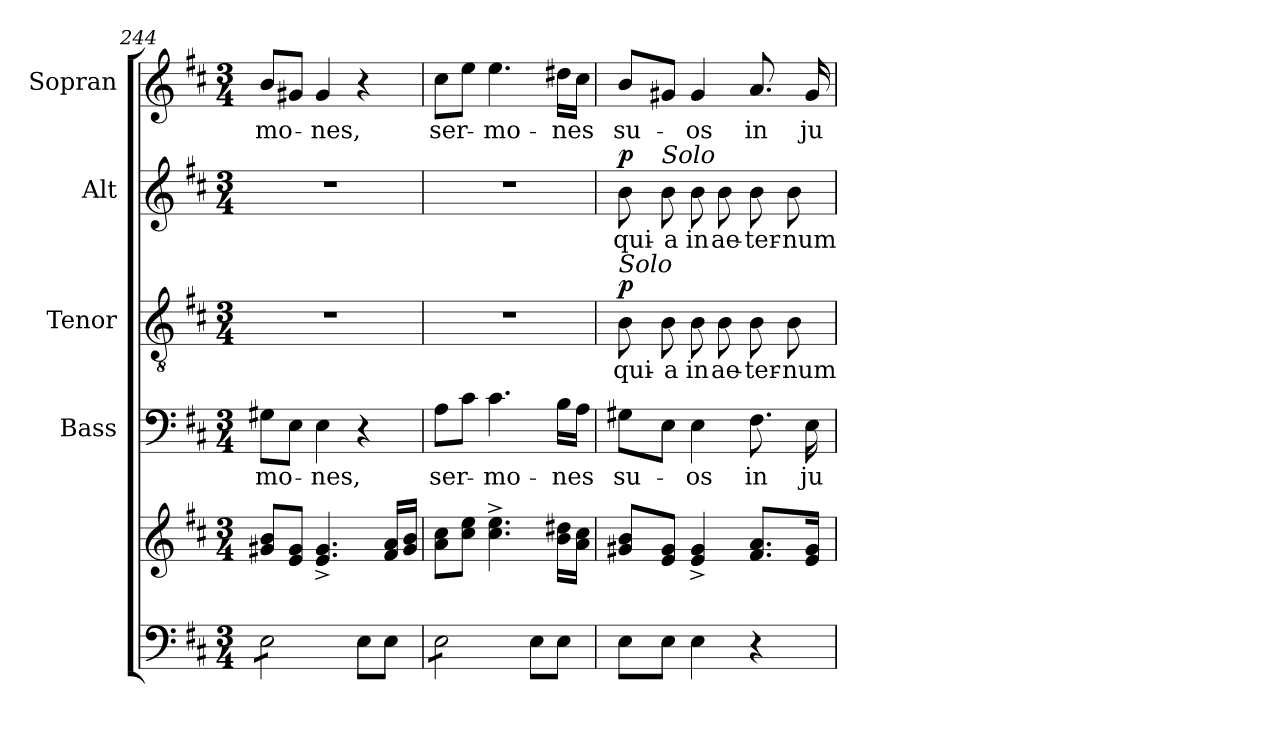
**kern	**kern	**kern	**text	**kern	**text	**dynam	**kern	**text	**dynam	**kern	**text
*part5	*part5	*part4	*part4	*part3	*part3	*part3	*part2	*part2	*part2	*part1	*part1
*staff6	*staff5	*staff4	*staff4	*staff3	*staff3	*staff3	*staff2	*staff2	*staff2	*staff1	*staff1
*	*	*I"Bass	*	*I"Tenor	*	*	*I"Alt	*	*	*I"Sopran	*
*	*	*I'B.	*	*I'T.	*	*	*I'A.	*	*	*I'S.	*
*clefF4	*clefG2	*clefF4	*	*clefGv2	*	*	*clefG2	*	*	*clefG2	*
*k[f#c#]	*k[f#c#]	*k[f#c#]	*	*k[f#c#]	*	*	*k[f#c#]	*	*	*k[f#c#]	*
*D:	*D:	*D:	*	*D:	*	*	*D:	*	*	*D:	*
*M3/4	*M3/4	*M3/4	*	*M3/4	*	*	*M3/4	*	*	*M3/4	*
=244	=244	=244	=244	=244	=244	=244	=244	=244	=244	=244	=244
!	!	!	!LO:LY:b	!	!	!	!	!	!	!	!LO:LY:b
*tremolo	*	*	*	*	*	*	*	*	*	*	*
8E\L	8g#X/ 8b/L	8G#X\L	-mo-	2.r	.	.	2.r	.	.	8b/L	-mo-
8E\	8e/ 8g#/J	8E\J	.	.	.	.	.	.	.	8g#X/J	.
!	!	!	!LO:LY:b	!	!	!	!	!	!	!	!LO:LY:b
8E\	4.e/^< 4.g#/^<	4E\	-nes,	.	.	.	.	.	.	4g#/	-nes,
8E\J	.	.	.	.	.	.	.	.	.	.	.
*Xtremolo	*	*	*	*	*	*	*	*	*	*	*
8E\L	.	4r	.	.	.	.	.	.	.	4r	.
8E\J	16f#/ 16a/LL	.	.	.	.	.	.	.	.	.	.
.	16g#/ 16b/JJ	.	.	.	.	.	.	.	.	.	.
=245	=245	=245	=245	=245	=245	=245	=245	=245	=245	=245	=245
!	!	!	!LO:LY:b	!	!	!	!	!	!	!	!LO:LY:b
*tremolo	*	*	*	*	*	*	*	*	*	*	*
8E\L	8a\ 8cc#\L	8A\L	ser-	2.r	.	.	2.r	.	.	8cc#\L	ser-
8E\	8cc#\ 8ee\J	8c#\J	.	.	.	.	.	.	.	8ee\J	.
!	!	!	!LO:LY:b	!	!	!	!	!	!	!	!LO:LY:b
8E\	4.cc#\^> 4.ee\^>	4.c#\	-mo-	.	.	.	.	.	.	4.ee\	-mo-
8E\J	.	.	.	.	.	.	.	.	.	.	.
*Xtremolo	*	*	*	*	*	*	*	*	*	*	*
8E\L	.	.	.	.	.	.	.	.	.	.	.
!	!	!	!LO:LY:b	!	!	!	!	!	!	!	!LO:LY:b
8E\J	16b\ 16dd#X\LL	16B\LL	-nes	.	.	.	.	.	.	16dd#X\LL	-nes
.	16a\ 16cc#\JJ	16A\JJ	.	.	.	.	.	.	.	16cc#\JJ	.
=246	=246	=246	=246	=246	=246	=246	=246	=246	=246	=246	=246
!	!	!	!	!LO:TX:a:i:t=Solo	!	!	!	!	!	!	!
!	!	!	!LO:LY:b	!	!LO:LY:b	!LO:DY:a	!	!LO:LY:b	!LO:DY:a	!	!LO:LY:b
8E\L	8g#X/ 8b/L	8G#X\L	su-	8B\	qui-	p	8b\	qui-	p	8b/L	su-
!	!	!	!	!	!	!	!LO:TX:a:i:t=Solo	!	!	!	!
!	!	!	!	!	!LO:LY:b	!	!	!LO:LY:b	!	!	!
8E\J	8e/ 8g#/J	8E\J	.	8B\	-a	.	8b\	-a	.	8g#X/J	.
!	!	!	!LO:LY:b	!	!LO:LY:b	!	!	!LO:LY:b	!	!	!LO:LY:b
4E\	4e/^< 4g#/^<	4E\	-os	8B\	in	.	8b\	in	.	4g#/	-os
!	!	!	!	!	!LO:LY:b	!	!	!LO:LY:b	!	!	!
.	.	.	.	8B\	ae-	.	8b\	ae-	.	.	.
!	!	!	!LO:LY:b	!	!LO:LY:b	!	!	!LO:LY:b	!	!	!LO:LY:b
4r	8.f#/ 8.a/L	8.F#\	in	8B\	-ter-	.	8b\	-ter-	.	8.a/	in
!	!	!	!	!	!LO:LY:b	!	!	!LO:LY:b	!	!	!
.	.	.	.	8B\	-num	.	8b\	-num	.	.	.
!	!	!	!LO:LY:b	!	!	!	!	!	!	!	!LO:LY:b
.	16e/ 16g#/Jk	16E\	ju-	.	.	.	.	.	.	16g#/	ju-
=	=	=	=	=	=	=	=	=	=	=	=
*-	*-	*-	*-	*-	*-	*-	*-	*-	*-	*-	*-
